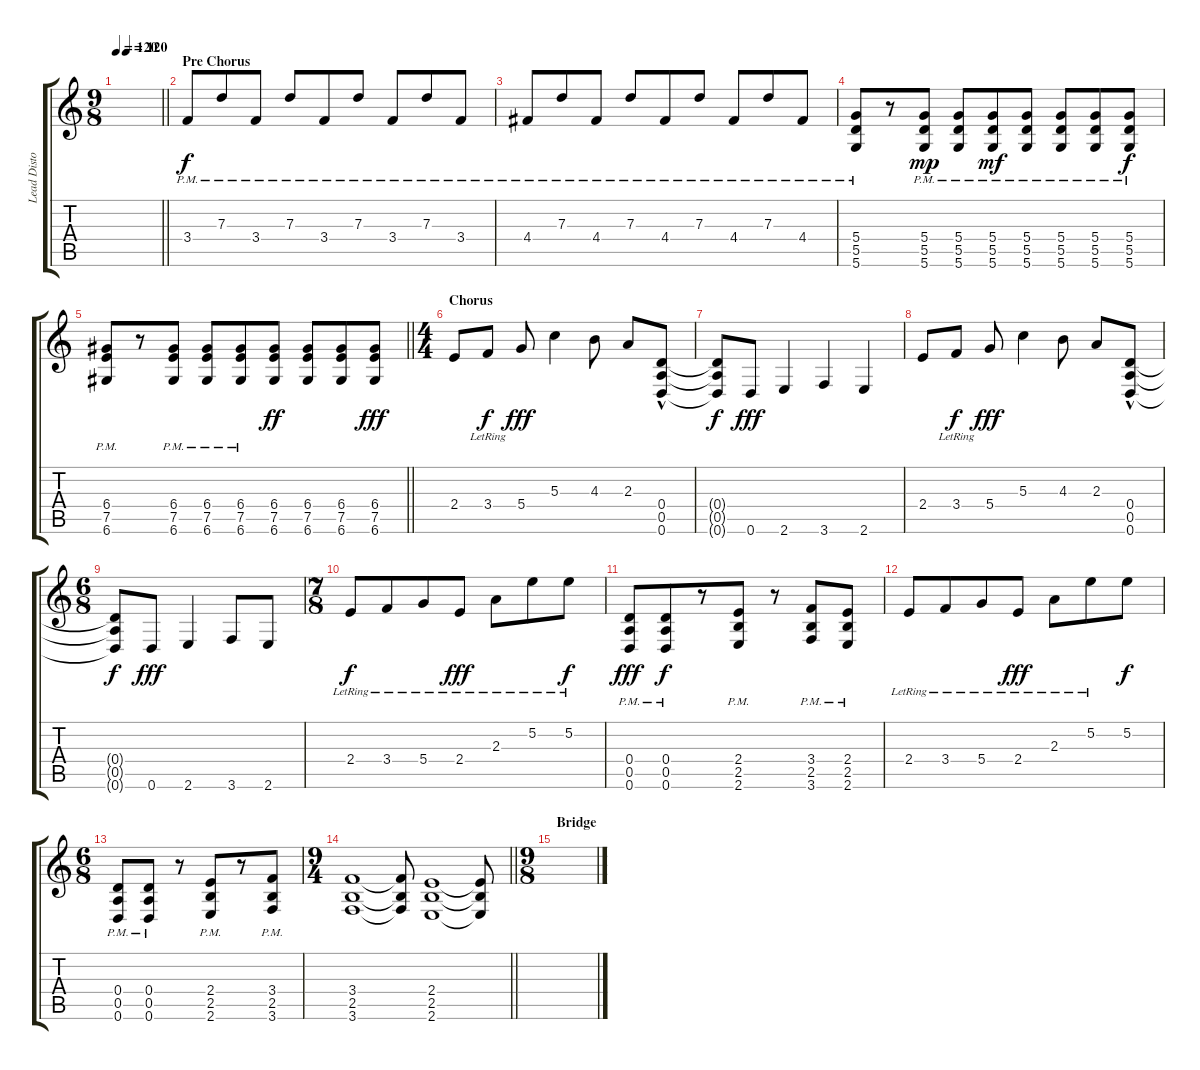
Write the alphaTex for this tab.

\track ("Lead Distorted" "Lead Disto") {instrument distortionguitar}
\staff {score tabs}
\tuning (E4 B3 G3 D3 A2 D2) {hide}
\ts (9 8)
\tempo 120
\tempo (120 0.2222222222222222)
\clef g2
\barLineRight lightlight
\ks c
|
\section ("" "Pre Chorus")
3.4{pm}.8 7.3{pm}.8 3.4{pm}.8 7.3{pm}.8 3.4{pm}.8 7.3{pm}.8 3.4{pm}.8 7.3{pm}.8 3.4{pm}.8 |
4.4{pm}.8 7.3{pm}.8 4.4{pm}.8 7.3{pm}.8 4.4{pm}.8 7.3{pm}.8 4.4{pm}.8 7.3{pm}.8 4.4{pm}.8 |
(5.4{pm} 5.5{pm} 5.6{pm}).8 r.8 (5.4{pm} 5.5{pm} 5.6{pm}).8{dy mp} (5.4{pm} 5.5{pm} 5.6{pm}).8 (5.4{pm} 5.5{pm} 5.6{pm}).8{dy mf} (5.4{pm} 5.5{pm} 5.6{pm}).8 (5.4{pm} 5.5{pm} 5.6{pm}).8 (5.4{pm} 5.5{pm} 5.6{pm}).8 (5.4{pm} 5.5{pm} 5.6{pm}).8{dy f} |
\barLineRight lightlight
(6.4{pm} 7.5{pm} 6.6{pm}).8 r.8 (6.4{pm} 7.5{pm} 6.6{pm}).8 (6.4{pm} 7.5{pm} 6.6{pm}).8 (6.4{pm} 7.5{pm} 6.6{pm}).8 (6.4 7.5 6.6).8{dy ff} (6.4 7.5 6.6).8 (6.4 7.5 6.6).8 (6.4 7.5 6.6).8{dy fff} |
\ts (4 4)
\section ("" "Chorus")
2.4.8 3.4{lr}.8{dy f} 5.4.8{dy fff} 5.3.4 4.3.8 2.3.8 (0.4 0.5{hac} 0.6).8 |
(0.4{t} 0.5{t} 0.6{t}).8{dy f} 0.6.8{dy fff} 2.6.4 3.6.4 2.6.4 |
2.4.8 3.4{lr}.8{dy f} 5.4.8{dy fff} 5.3.4 4.3.8 2.3.8 (0.4 0.5{hac} 0.6).8 |
\ts (6 8)
(0.4{t} 0.5{t} 0.6{t}).8{dy f} 0.6.8{dy fff} 2.6.4 3.6.8 2.6.8 |
\ts (7 8)
2.4{lr}.8{dy f} 3.4{lr}.8 5.4{lr}.8 2.4{lr}.8{dy fff} 2.3{lr}.8 5.2{lr}.8 5.2{lr}.8{dy f} |
(0.4{pm} 0.5{pm} 0.6{pm}).8{dy fff} (0.4{pm} 0.5{pm} 0.6{pm}).8{dy f} r.8 (2.4{pm} 2.5{pm} 2.6{pm}).8 r.8 (3.4{pm} 2.5{pm} 3.6{pm}).8 (2.4{pm} 2.5{pm} 2.6{pm}).8 |
2.4{lr}.8 3.4{lr}.8 5.4{lr}.8 2.4{lr}.8{dy fff} 2.3{lr}.8 5.2{lr}.8 5.2.8{dy f} |
\ts (6 8)
(0.4{pm} 0.5{pm} 0.6{pm}).8 (0.4{pm} 0.5{pm} 0.6{pm}).8 r.8 (2.4{pm} 2.5{pm} 2.6{pm}).8 r.8 (3.4{pm} 2.5{pm} 3.6{pm}).8 |
\ts (9 4)
\barLineRight lightlight
(3.4 2.5 3.6).1 (3.4{t} 2.5{t} 3.6{t}).8 (2.4 2.5 2.6).1 (2.4{t} 2.5{t} 2.6{t}).8 |
\ts (9 8)
\section ("" "Bridge")
